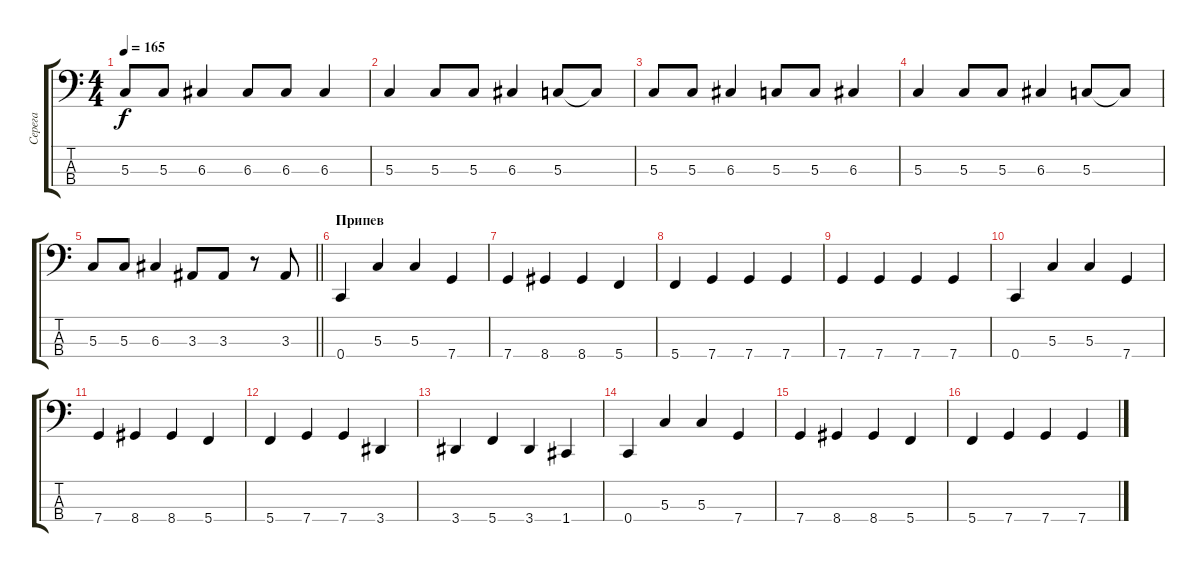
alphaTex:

\track ("Серега" "Серега") {instrument electricbasspick}
\staff {score tabs}
\tuning (F2 C2 G1 C1) {hide}
\ts (4 4)
\tempo 165
\clef f4
\ks c
5.3.8{dy f} 5.3.8 6.3.4 6.3.8 6.3.8 6.3.4 |
5.3.4 5.3.8 5.3.8 6.3.4 5.3.8 5.3{t}.8 |
5.3.8 5.3.8 6.3.4 5.3.8 5.3.8 6.3.4 |
5.3.4 5.3.8 5.3.8 6.3.4 5.3.8 5.3{t}.8 |
\barLineRight lightlight
5.3.8 5.3.8 6.3.4 3.3.8 3.3.8 r.8 3.3.8 |
\section ("" "Припев")
0.4.4 5.3.4 5.3.4 7.4.4 |
7.4.4 8.4.4 8.4.4 5.4.4 |
5.4.4 7.4.4 7.4.4 7.4.4 |
7.4.4 7.4.4 7.4.4 7.4.4 |
0.4.4 5.3.4 5.3.4 7.4.4 |
7.4.4 8.4.4 8.4.4 5.4.4 |
5.4.4 7.4.4 7.4.4 3.4.4 |
3.4.4 5.4.4 3.4.4 1.4.4 |
0.4.4 5.3.4 5.3.4 7.4.4 |
7.4.4 8.4.4 8.4.4 5.4.4 |
5.4.4 7.4.4 7.4.4 7.4.4
